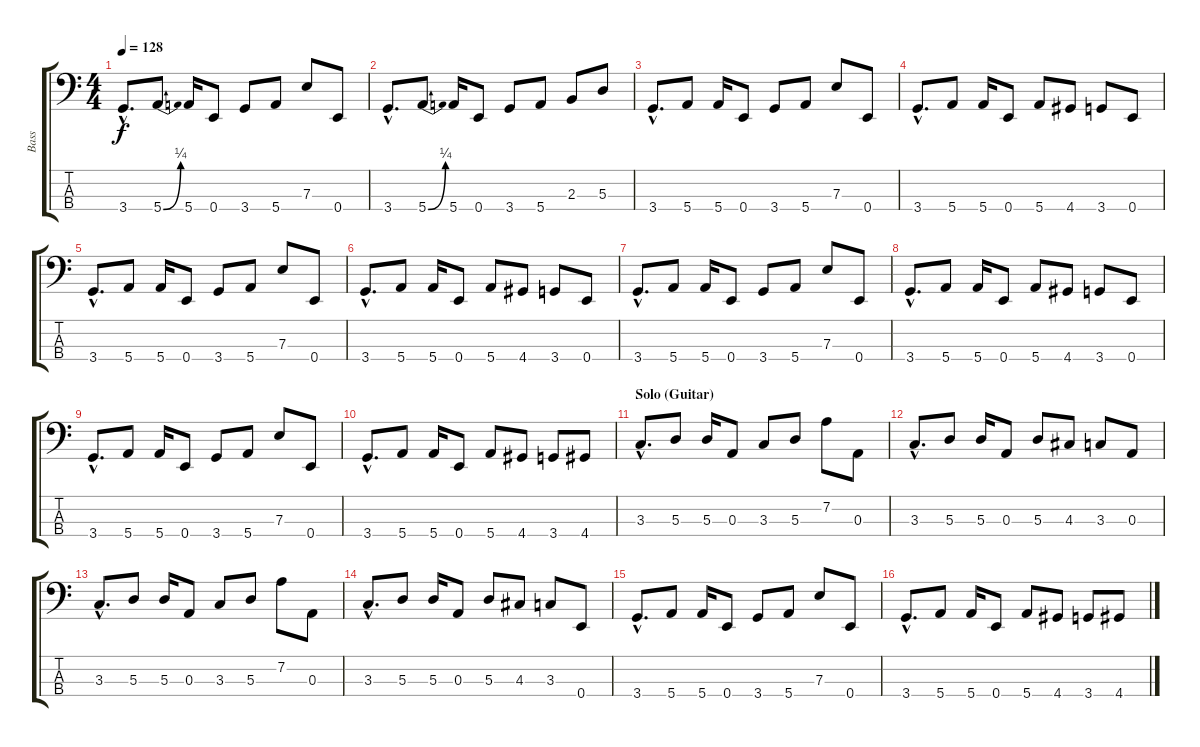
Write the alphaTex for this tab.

\track ("Bass" "Bass") {instrument electricbassfinger}
\staff {score tabs}
\tuning (G2 D2 A1 E1) {hide}
\ts (4 4)
\tempo 128
\clef f4
\ks c
3.4{hac}.8{d dy f} 5.4{be (bend 0 0 60 1)}.8 5.4.16 0.4.8 3.4.8 5.4.8 7.3.8 0.4.8 |
3.4{hac}.8{d} 5.4{be (bend 0 0 60 1)}.8 5.4.16 0.4.8 3.4.8 5.4.8 2.3.8 5.3.8 |
3.4{hac}.8{d} 5.4.8 5.4.16 0.4.8 3.4.8 5.4.8 7.3.8 0.4.8 |
3.4{hac}.8{d} 5.4.8 5.4.16 0.4.8 5.4.8 4.4.8 3.4.8 0.4.8 |
3.4{hac}.8{d} 5.4.8 5.4.16 0.4.8 3.4.8 5.4.8 7.3.8 0.4.8 |
3.4{hac}.8{d} 5.4.8 5.4.16 0.4.8 5.4.8 4.4.8 3.4.8 0.4.8 |
3.4{hac}.8{d} 5.4.8 5.4.16 0.4.8 3.4.8 5.4.8 7.3.8 0.4.8 |
3.4{hac}.8{d} 5.4.8 5.4.16 0.4.8 5.4.8 4.4.8 3.4.8 0.4.8 |
3.4{hac}.8{d} 5.4.8 5.4.16 0.4.8 3.4.8 5.4.8 7.3.8 0.4.8 |
3.4{hac}.8{d} 5.4.8 5.4.16 0.4.8 5.4.8 4.4.8 3.4.8 4.4.8 |
\section ("" "Solo (Guitar)")
3.3{hac}.8{d} 5.3.8 5.3.16 0.3.8 3.3.8 5.3.8 7.2.8 0.3.8 |
3.3{hac}.8{d} 5.3.8 5.3.16 0.3.8 5.3.8 4.3.8 3.3.8 0.3.8 |
3.3{hac}.8{d} 5.3.8 5.3.16 0.3.8 3.3.8 5.3.8 7.2.8 0.3.8 |
3.3{hac}.8{d} 5.3.8 5.3.16 0.3.8 5.3.8 4.3.8 3.3.8 0.4.8 |
3.4{hac}.8{d} 5.4.8 5.4.16 0.4.8 3.4.8 5.4.8 7.3.8 0.4.8 |
3.4{hac}.8{d} 5.4.8 5.4.16 0.4.8 5.4.8 4.4.8 3.4.8 4.4.8
